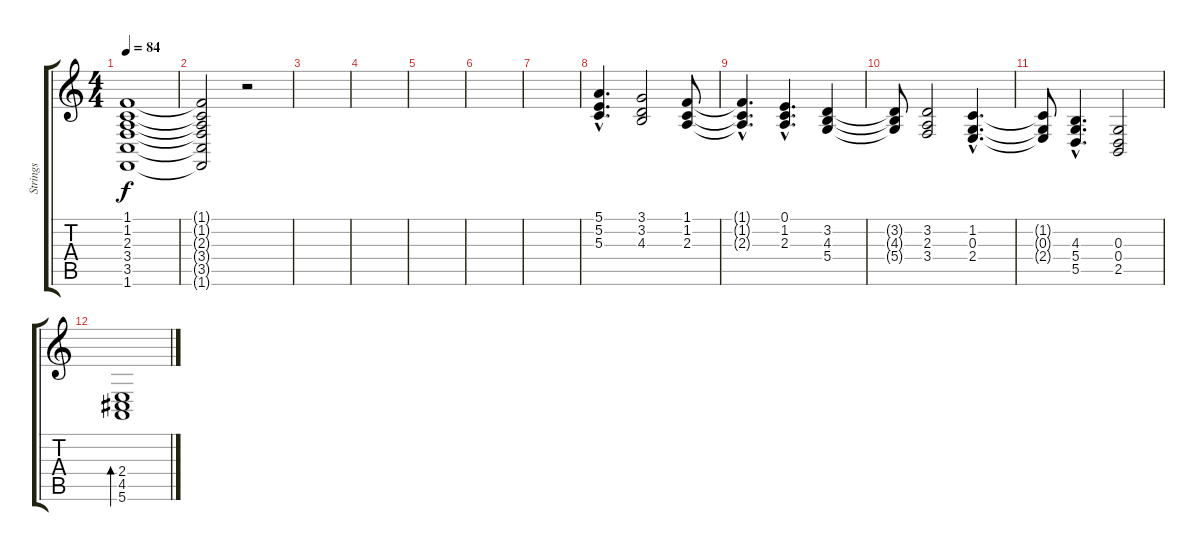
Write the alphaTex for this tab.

\track ("Strings" "Strings") {instrument stringensemble2}
\staff {score tabs}
\tuning (E4 B3 G3 D3 A2 E2) {hide}
\ts (4 4)
\tempo 84
\clef g2
\ks c
(1.1 1.2 2.3 3.4 3.5 1.6).1{dy f} |
(1.1{t} 1.2{t} 2.3{t} 3.4{t} 3.5{t} 1.6{t}).2 r.2 |
|
|
|
|
|
(5.1{hac} 5.2{hac} 5.3{hac}).4{d} (3.1 3.2 4.3).2 (1.1 1.2 2.3).8 |
(1.1{hac t} 1.2{hac t} 2.3{hac t}).4{d} (0.1{hac} 1.2{hac} 2.3{hac}).4{d} (3.2 4.3 5.4).4 |
(3.2{t} 4.3{t} 5.4{t}).8 (3.2 2.3 3.4).2 (1.2{hac} 0.3{hac} 2.4{hac}).4{d} |
(1.2{t} 0.3{t} 2.4{t}).8 (4.3{hac} 5.4{hac} 5.5{hac}).4{d} (0.3 0.4 2.5).2 |
(2.4 4.5 5.6).1{bd 480}
